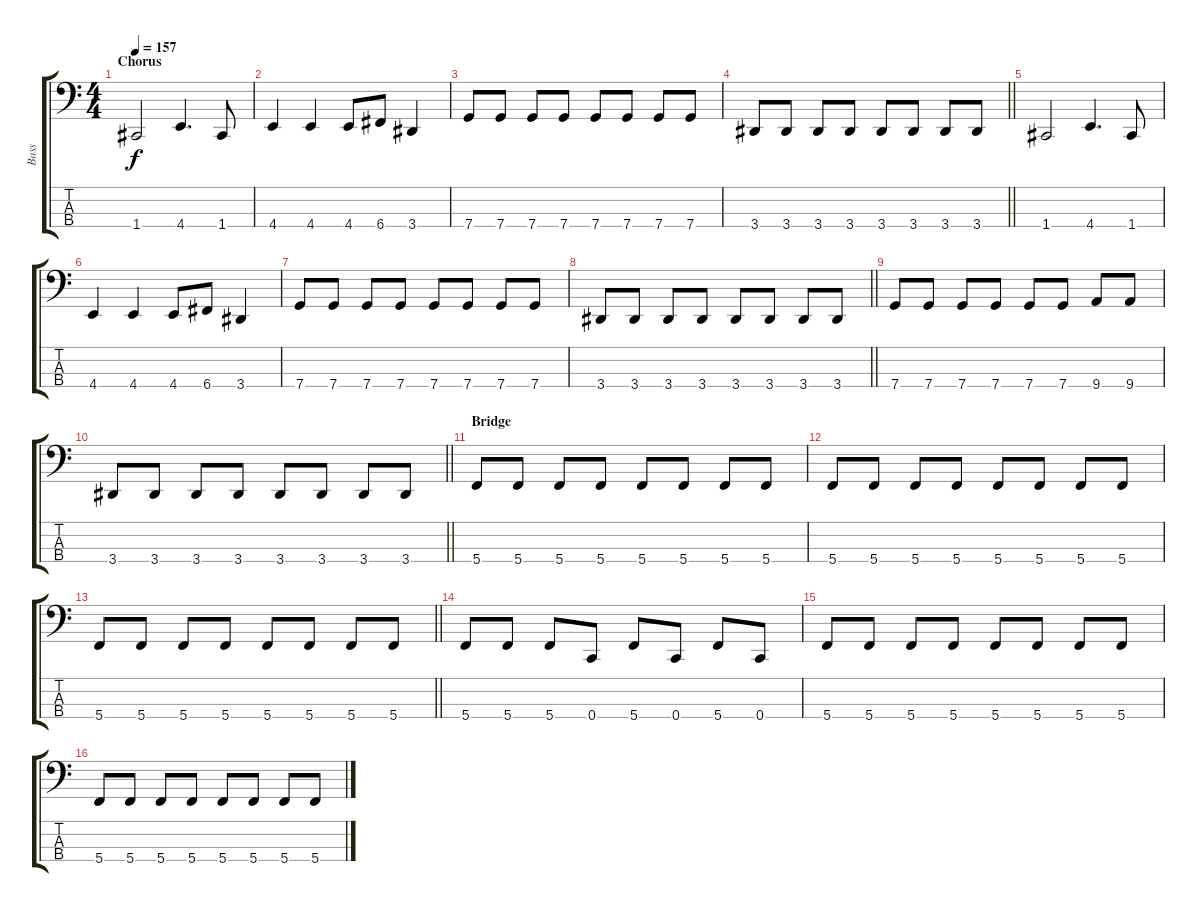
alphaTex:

\track ("Bass" "Bass") {instrument electricbassfinger}
\staff {score tabs}
\tuning (G2 C2 G1 C1) {hide}
\ts (4 4)
\section ("" "Chorus")
\tempo 157
\clef f4
\ks c
1.4.2{dy f} 4.4.4{d} 1.4.8 |
4.4.4 4.4.4 4.4.8 6.4.8 3.4.4 |
7.4.8 7.4.8 7.4.8 7.4.8 7.4.8 7.4.8 7.4.8 7.4.8 |
\barLineRight lightlight
3.4.8 3.4.8 3.4.8 3.4.8 3.4.8 3.4.8 3.4.8 3.4.8 |
1.4.2 4.4.4{d} 1.4.8 |
4.4.4 4.4.4 4.4.8 6.4.8 3.4.4 |
7.4.8 7.4.8 7.4.8 7.4.8 7.4.8 7.4.8 7.4.8 7.4.8 |
\barLineRight lightlight
3.4.8 3.4.8 3.4.8 3.4.8 3.4.8 3.4.8 3.4.8 3.4.8 |
7.4.8 7.4.8 7.4.8 7.4.8 7.4.8 7.4.8 9.4.8 9.4.8 |
\barLineRight lightlight
3.4.8 3.4.8 3.4.8 3.4.8 3.4.8 3.4.8 3.4.8 3.4.8 |
\section ("" "Bridge")
5.4.8 5.4.8 5.4.8 5.4.8 5.4.8 5.4.8 5.4.8 5.4.8 |
5.4.8 5.4.8 5.4.8 5.4.8 5.4.8 5.4.8 5.4.8 5.4.8 |
\barLineRight lightlight
5.4.8 5.4.8 5.4.8 5.4.8 5.4.8 5.4.8 5.4.8 5.4.8 |
5.4.8 5.4.8 5.4.8 0.4.8 5.4.8 0.4.8 5.4.8 0.4.8 |
5.4.8 5.4.8 5.4.8 5.4.8 5.4.8 5.4.8 5.4.8 5.4.8 |
5.4.8 5.4.8 5.4.8 5.4.8 5.4.8 5.4.8 5.4.8 5.4.8
